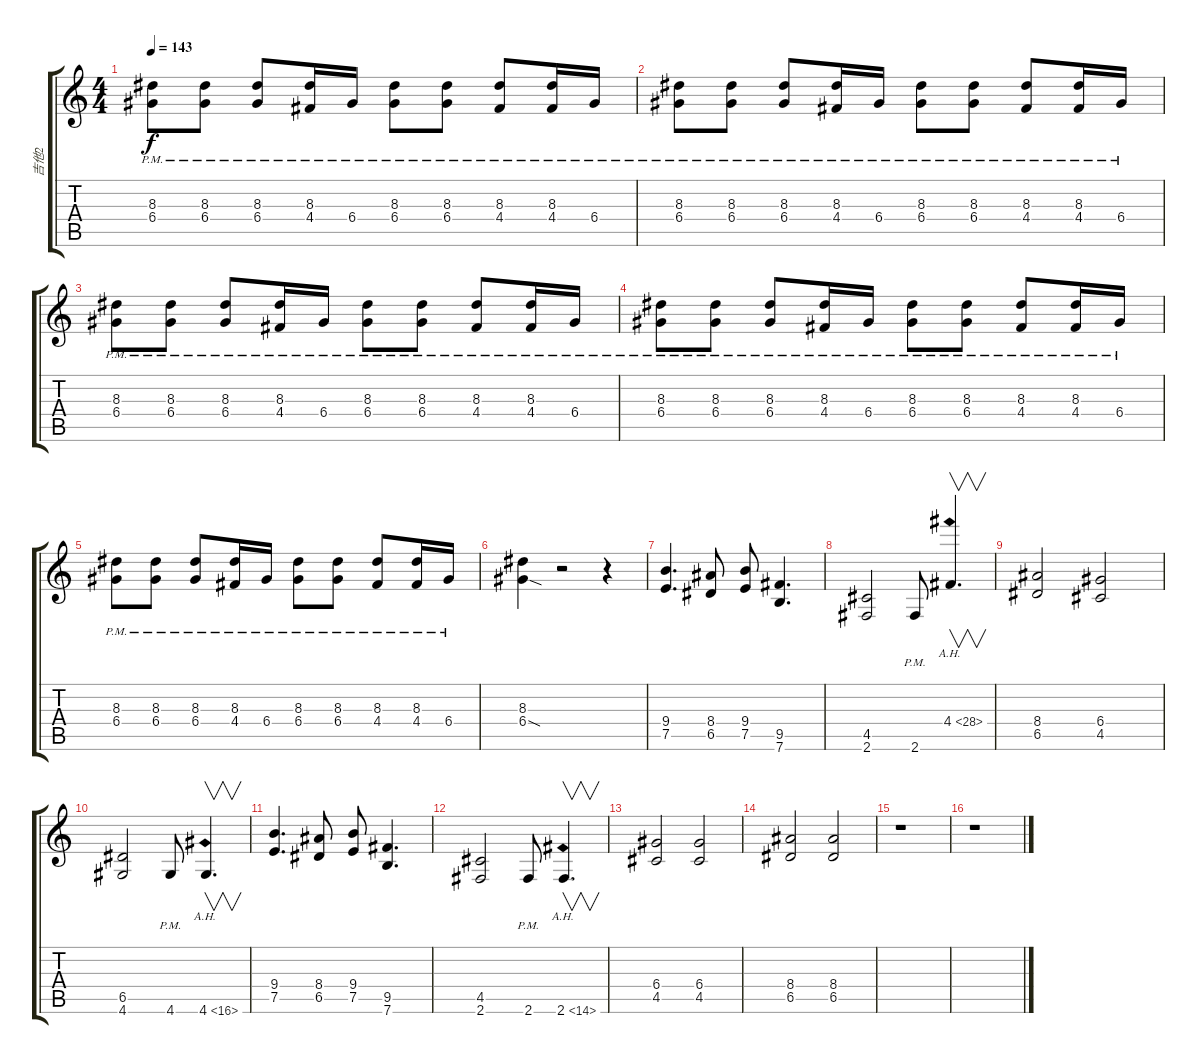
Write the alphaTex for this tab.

\track ("吉他2" "吉他2") {instrument overdrivenguitar}
\staff {score tabs}
\tuning (E4 B3 G3 D3 A2 E2) {hide}
\ts (4 4)
\tempo 143
\clef g2
\ks c
(8.3{pm} 6.4{pm}).8{dy f} (8.3{pm} 6.4{pm}).8 (8.3{pm} 6.4{pm}).8 (8.3{pm} 4.4{pm}).16 6.4{pm}.16 (8.3{pm} 6.4{pm}).8 (8.3{pm} 6.4{pm}).8 (8.3{pm} 4.4{pm}).8 (8.3{pm} 4.4{pm}).16 6.4{pm}.16 |
(8.3{pm} 6.4{pm}).8 (8.3{pm} 6.4{pm}).8 (8.3{pm} 6.4{pm}).8 (8.3{pm} 4.4{pm}).16 6.4{pm}.16 (8.3{pm} 6.4{pm}).8 (8.3{pm} 6.4{pm}).8 (8.3{pm} 4.4{pm}).8 (8.3{pm} 4.4{pm}).16 6.4{pm}.16 |
(8.3{pm} 6.4{pm}).8 (8.3{pm} 6.4{pm}).8 (8.3{pm} 6.4{pm}).8 (8.3{pm} 4.4{pm}).16 6.4{pm}.16 (8.3{pm} 6.4{pm}).8 (8.3{pm} 6.4{pm}).8 (8.3{pm} 4.4{pm}).8 (8.3{pm} 4.4{pm}).16 6.4{pm}.16 |
(8.3{pm} 6.4{pm}).8 (8.3{pm} 6.4{pm}).8 (8.3{pm} 6.4{pm}).8 (8.3{pm} 4.4{pm}).16 6.4{pm}.16 (8.3{pm} 6.4{pm}).8 (8.3{pm} 6.4{pm}).8 (8.3{pm} 4.4{pm}).8 (8.3{pm} 4.4{pm}).16 6.4{pm}.16 |
(8.3{pm} 6.4{pm}).8 (8.3{pm} 6.4{pm}).8 (8.3{pm} 6.4{pm}).8 (8.3{pm} 4.4{pm}).16 6.4{pm}.16 (8.3{pm} 6.4{pm}).8 (8.3{pm} 6.4{pm}).8 (8.3{pm} 4.4{pm}).8 (8.3{pm} 4.4{pm}).16 6.4{pm}.16 |
(8.3 6.4{sod}).4 r.2 r.4 |
(9.4 7.5).4{d} (8.4 6.5).8 (9.4 7.5).8 (9.5 7.6).4{d} |
(4.5 2.6).2 2.6{pm}.8 4.4{ah 24}.4{v d} |
(8.4 6.5).2 (6.4 4.5).2 |
(6.5 4.6).2 4.6{pm}.8 4.6{ah 12}.4{v d} |
(9.4 7.5).4{d} (8.4 6.5).8 (9.4 7.5).8 (9.5 7.6).4{d} |
(4.5 2.6).2 2.6{pm}.8 2.6{ah 12}.4{v d} |
(6.4 4.5).2 (6.4 4.5).2 |
(8.4 6.5).2 (8.4 6.5).2 |
r.1 |
r.1
